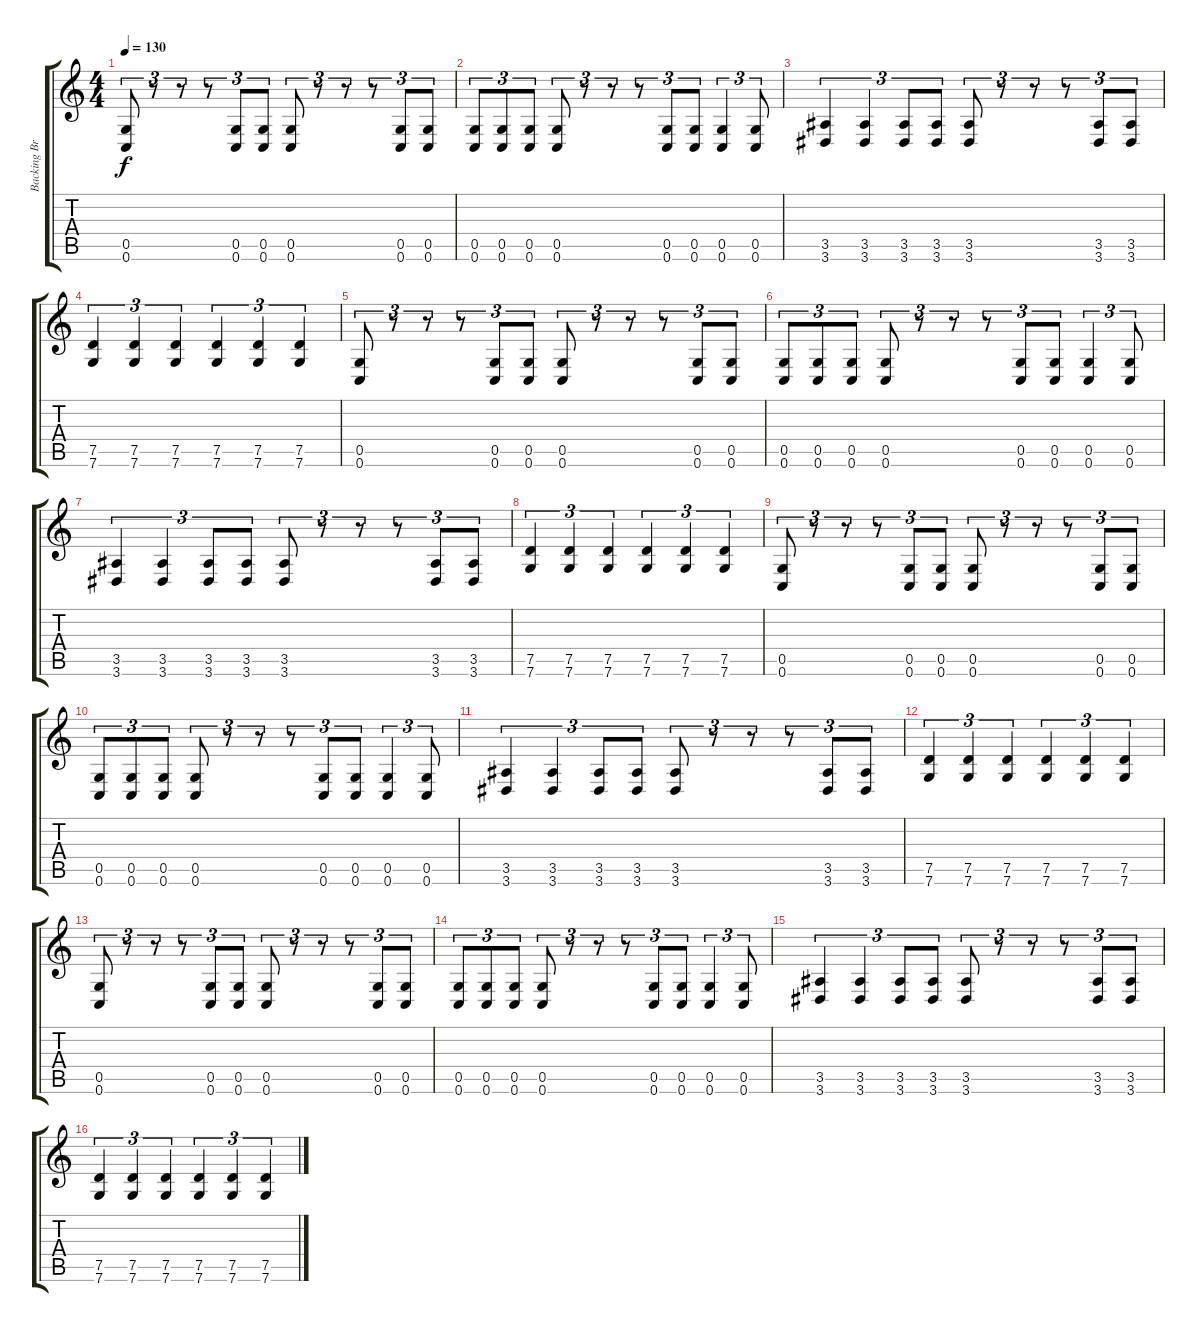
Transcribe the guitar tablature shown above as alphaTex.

\track ("Backing Breakdown" "Backing Br") {instrument distortionguitar}
\staff {score tabs}
\tuning (D4 A3 F3 C3 G2 C2) {hide}
\ts (4 4)
\tempo 130
\clef g2
\ks c
(0.5 0.6).8{tu (3 2) dy f} r.8{tu (3 2)} r.8{tu (3 2)} r.8{tu (3 2)} (0.5 0.6).8{tu (3 2)} (0.5 0.6).8{tu (3 2)} (0.5 0.6).8{tu (3 2)} r.8{tu (3 2)} r.8{tu (3 2)} r.8{tu (3 2)} (0.5 0.6).8{tu (3 2)} (0.5 0.6).8{tu (3 2)} |
(0.5 0.6).8{tu (3 2)} (0.5 0.6).8{tu (3 2)} (0.5 0.6).8{tu (3 2)} (0.5 0.6).8{tu (3 2)} r.8{tu (3 2)} r.8{tu (3 2)} r.8{tu (3 2)} (0.5 0.6).8{tu (3 2)} (0.5 0.6).8{tu (3 2)} (0.5 0.6).4{tu (3 2)} (0.5 0.6).8{tu (3 2)} |
(3.5 3.6).4{tu (3 2)} (3.5 3.6).4{tu (3 2)} (3.5 3.6).8{tu (3 2)} (3.5 3.6).8{tu (3 2)} (3.5 3.6).8{tu (3 2)} r.8{tu (3 2)} r.8{tu (3 2)} r.8{tu (3 2)} (3.5 3.6).8{tu (3 2)} (3.5 3.6).8{tu (3 2)} |
(7.5 7.6).4{tu (3 2)} (7.5 7.6).4{tu (3 2)} (7.5 7.6).4{tu (3 2)} (7.5 7.6).4{tu (3 2)} (7.5 7.6).4{tu (3 2)} (7.5 7.6).4{tu (3 2)} |
(0.5 0.6).8{tu (3 2)} r.8{tu (3 2)} r.8{tu (3 2)} r.8{tu (3 2)} (0.5 0.6).8{tu (3 2)} (0.5 0.6).8{tu (3 2)} (0.5 0.6).8{tu (3 2)} r.8{tu (3 2)} r.8{tu (3 2)} r.8{tu (3 2)} (0.5 0.6).8{tu (3 2)} (0.5 0.6).8{tu (3 2)} |
(0.5 0.6).8{tu (3 2)} (0.5 0.6).8{tu (3 2)} (0.5 0.6).8{tu (3 2)} (0.5 0.6).8{tu (3 2)} r.8{tu (3 2)} r.8{tu (3 2)} r.8{tu (3 2)} (0.5 0.6).8{tu (3 2)} (0.5 0.6).8{tu (3 2)} (0.5 0.6).4{tu (3 2)} (0.5 0.6).8{tu (3 2)} |
(3.5 3.6).4{tu (3 2)} (3.5 3.6).4{tu (3 2)} (3.5 3.6).8{tu (3 2)} (3.5 3.6).8{tu (3 2)} (3.5 3.6).8{tu (3 2)} r.8{tu (3 2)} r.8{tu (3 2)} r.8{tu (3 2)} (3.5 3.6).8{tu (3 2)} (3.5 3.6).8{tu (3 2)} |
(7.5 7.6).4{tu (3 2)} (7.5 7.6).4{tu (3 2)} (7.5 7.6).4{tu (3 2)} (7.5 7.6).4{tu (3 2)} (7.5 7.6).4{tu (3 2)} (7.5 7.6).4{tu (3 2)} |
(0.5 0.6).8{tu (3 2)} r.8{tu (3 2)} r.8{tu (3 2)} r.8{tu (3 2)} (0.5 0.6).8{tu (3 2)} (0.5 0.6).8{tu (3 2)} (0.5 0.6).8{tu (3 2)} r.8{tu (3 2)} r.8{tu (3 2)} r.8{tu (3 2)} (0.5 0.6).8{tu (3 2)} (0.5 0.6).8{tu (3 2)} |
(0.5 0.6).8{tu (3 2)} (0.5 0.6).8{tu (3 2)} (0.5 0.6).8{tu (3 2)} (0.5 0.6).8{tu (3 2)} r.8{tu (3 2)} r.8{tu (3 2)} r.8{tu (3 2)} (0.5 0.6).8{tu (3 2)} (0.5 0.6).8{tu (3 2)} (0.5 0.6).4{tu (3 2)} (0.5 0.6).8{tu (3 2)} |
(3.5 3.6).4{tu (3 2)} (3.5 3.6).4{tu (3 2)} (3.5 3.6).8{tu (3 2)} (3.5 3.6).8{tu (3 2)} (3.5 3.6).8{tu (3 2)} r.8{tu (3 2)} r.8{tu (3 2)} r.8{tu (3 2)} (3.5 3.6).8{tu (3 2)} (3.5 3.6).8{tu (3 2)} |
(7.5 7.6).4{tu (3 2)} (7.5 7.6).4{tu (3 2)} (7.5 7.6).4{tu (3 2)} (7.5 7.6).4{tu (3 2)} (7.5 7.6).4{tu (3 2)} (7.5 7.6).4{tu (3 2)} |
(0.5 0.6).8{tu (3 2)} r.8{tu (3 2)} r.8{tu (3 2)} r.8{tu (3 2)} (0.5 0.6).8{tu (3 2)} (0.5 0.6).8{tu (3 2)} (0.5 0.6).8{tu (3 2)} r.8{tu (3 2)} r.8{tu (3 2)} r.8{tu (3 2)} (0.5 0.6).8{tu (3 2)} (0.5 0.6).8{tu (3 2)} |
(0.5 0.6).8{tu (3 2)} (0.5 0.6).8{tu (3 2)} (0.5 0.6).8{tu (3 2)} (0.5 0.6).8{tu (3 2)} r.8{tu (3 2)} r.8{tu (3 2)} r.8{tu (3 2)} (0.5 0.6).8{tu (3 2)} (0.5 0.6).8{tu (3 2)} (0.5 0.6).4{tu (3 2)} (0.5 0.6).8{tu (3 2)} |
(3.5 3.6).4{tu (3 2)} (3.5 3.6).4{tu (3 2)} (3.5 3.6).8{tu (3 2)} (3.5 3.6).8{tu (3 2)} (3.5 3.6).8{tu (3 2)} r.8{tu (3 2)} r.8{tu (3 2)} r.8{tu (3 2)} (3.5 3.6).8{tu (3 2)} (3.5 3.6).8{tu (3 2)} |
(7.5 7.6).4{tu (3 2)} (7.5 7.6).4{tu (3 2)} (7.5 7.6).4{tu (3 2)} (7.5 7.6).4{tu (3 2)} (7.5 7.6).4{tu (3 2)} (7.5 7.6).4{tu (3 2)}
